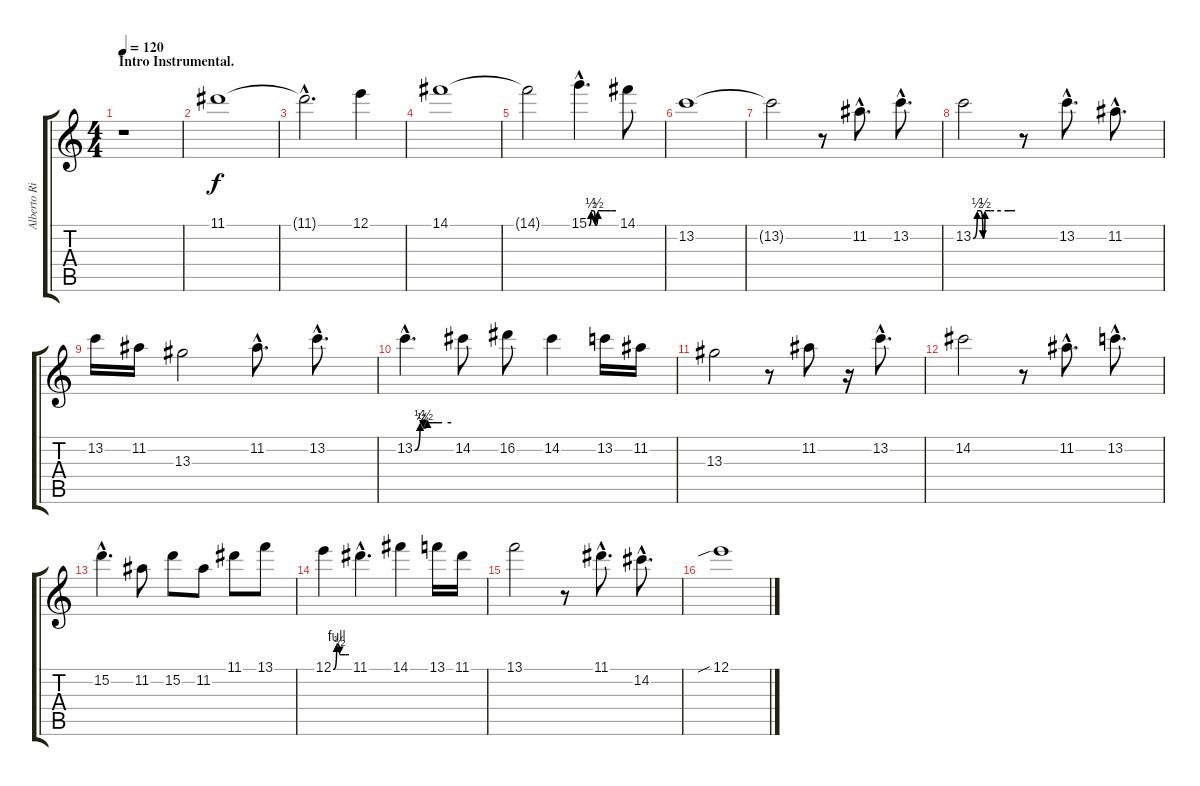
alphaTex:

\track ("Alberto Rionda (Guitarra Solista)" "Alberto Ri") {instrument distortionguitar}
\staff {score tabs}
\tuning (E4 B3 G3 D3 A2 E2) {hide}
\ts (4 4)
\section ("" "Intro Instrumental.")
\tempo 120
\clef g2
\ks c
r.1{dy f instrument distortionguitar} |
11.1.1 |
11.1{hac t}.2{d} 12.1.4 |
14.1.1 |
14.1{t}.2 15.1{be (custom 0 0 5 2 10 2 14 0 20 2 29 2 35 2 40 2 45 2 48 2 50 2 53 2 56 2 60 2) hac}.4{d} 14.1.8 |
13.2.1 |
13.2{t}.2 r.8 11.2{hac}.8{d} 13.2{hac}.8{d} |
13.2{be (custom 0 0 6 2 10 2 14 0 17 2 25 2 30 2 50 2 60 2)}.2 r.8 13.2{hac}.8{d} 11.2{hac}.8{d} |
13.2.16 11.2.16 13.3.2 11.2{hac}.8{d} 13.2{hac}.8{d} |
13.2{be (custom 0 0 9 2 14 1 21 2 23 2 27 2 30 2 32 2 40 2 45 2 60 2) hac}.4{d} 14.2.8 16.2.8 14.2.4 13.2.16 11.2.16 |
13.3.2 r.8 11.2.8 r.16 13.2{hac}.8{d} |
14.2.2 r.8 11.2{hac}.8{d} 13.2{hac}.8{d} |
15.2{hac}.4{d} 11.2.8 15.2.8 11.2.8 11.1.8 13.1.8 |
12.1{be (custom 0 0 13 4 24 2 30 2 46 2 55 2 60 2)}.4 11.1{hac}.4{d} 14.1.4 13.1.16 11.1.16 |
13.1.2 r.8 11.1{hac}.8{d} 14.2{hac}.8{d} |
12.1{sib}.1
